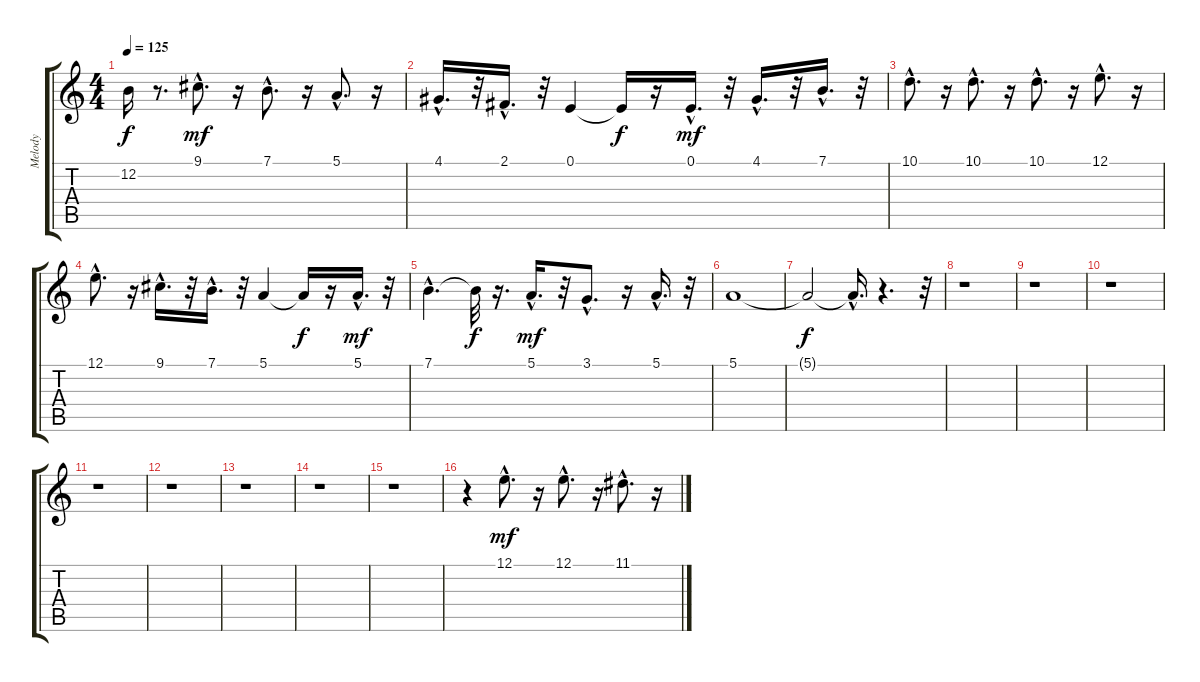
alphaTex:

\track ("Melody" "Melody") {instrument harmonica}
\staff {score tabs}
\tuning (E4 B3 G3 D3 A2 E2) {hide}
\ts (4 4)
\tempo 125
\clef g2
\ks c
12.2{t}.16{dy f} r.8{d} 9.1{hac}.8{d dy mf} r.16 7.1{hac}.8{d} r.16 5.1{hac}.8{d} r.16 |
4.1{hac}.16{d} r.32 2.1{hac}.16{d} r.32 0.1.4 0.1{t}.16{dy f} r.16 0.1{hac}.16{d dy mf} r.32 4.1{hac}.16{d} r.32 7.1{hac}.16{d} r.32 |
10.1{hac}.8{d} r.16 10.1{hac}.8{d} r.16 10.1{hac}.8{d} r.16 12.1{hac}.8{d} r.16 |
12.1{hac}.8{d} r.16 9.1{hac}.16{d} r.32 7.1{hac}.16{d} r.32 5.1.4 5.1{t}.16{dy f} r.16 5.1{hac}.16{d dy mf} r.32 |
7.1{hac}.4{d} 7.1{t}.32{dy f} r.16{d} 5.1{hac}.16{d dy mf} r.32 3.1{hac}.8{d} r.16 5.1{hac}.16{d} r.32 |
5.1.1 |
5.1{t}.2{dy f} 5.1{hac t}.16{d} r.4{d} r.32 |
r.1 |
r.1 |
r.1 |
r.1 |
r.1 |
r.1 |
r.1 |
r.1 |
r.4 12.1{hac}.8{d dy mf} r.16 12.1{hac}.8{d} r.16 11.1{hac}.8{d} r.16
